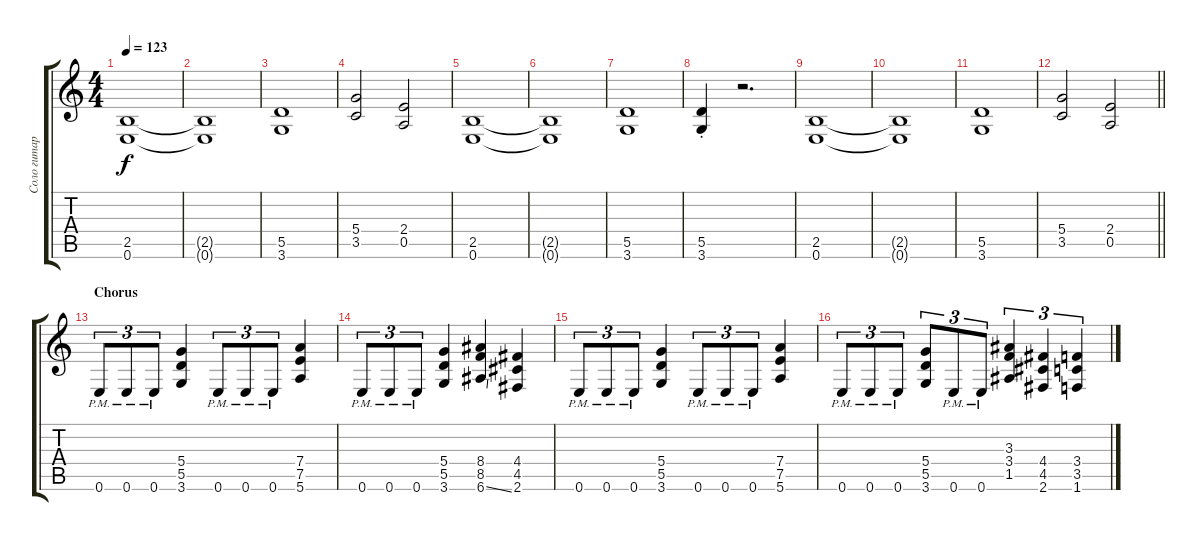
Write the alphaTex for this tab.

\track ("Соло гитара" "Соло гитар") {instrument distortionguitar}
\staff {score tabs}
\tuning (E4 B3 G3 D3 A2 E2) {hide}
\ts (4 4)
\tempo 123
\clef g2
\ks c
(2.5 0.6).1{dy f} |
(2.5{t} 0.6{t}).1 |
(5.5 3.6).1 |
(5.4 3.5).2 (2.4 0.5).2 |
(2.5 0.6).1 |
(2.5{t} 0.6{t}).1 |
(5.5 3.6).1 |
(5.5{st} 3.6{st}).4 r.2{d} |
(2.5 0.6).1 |
(2.5{t} 0.6{t}).1 |
(5.5 3.6).1 |
\barLineRight lightlight
(5.4 3.5).2 (2.4 0.5).2 |
\section ("" "Chorus")
0.6{pm}.8{tu (3 2)} 0.6{pm}.8{tu (3 2)} 0.6{pm}.8{tu (3 2)} (5.4 5.5 3.6).4 0.6{pm}.8{tu (3 2)} 0.6{pm}.8{tu (3 2)} 0.6{pm}.8{tu (3 2)} (7.4 7.5 5.6).4 |
0.6{pm}.8{tu (3 2)} 0.6{pm}.8{tu (3 2)} 0.6{pm}.8{tu (3 2)} (5.4 5.5 3.6).4 (8.4 8.5 6.6{ss}).4 (4.4 4.5 2.6).4 |
0.6{pm}.8{tu (3 2)} 0.6{pm}.8{tu (3 2)} 0.6{pm}.8{tu (3 2)} (5.4 5.5 3.6).4 0.6{pm}.8{tu (3 2)} 0.6{pm}.8{tu (3 2)} 0.6{pm}.8{tu (3 2)} (7.4 7.5 5.6).4 |
0.6{pm}.8{tu (3 2)} 0.6{pm}.8{tu (3 2)} 0.6{pm}.8{tu (3 2)} (5.4 5.5 3.6).8{tu (3 2)} 0.6{pm}.8{tu (3 2)} 0.6{pm}.8{tu (3 2)} (3.3 3.4 1.5).4{tu (3 2)} (4.4 4.5 2.6).4{tu (3 2)} (3.4 3.5 1.6).4{tu (3 2)}
